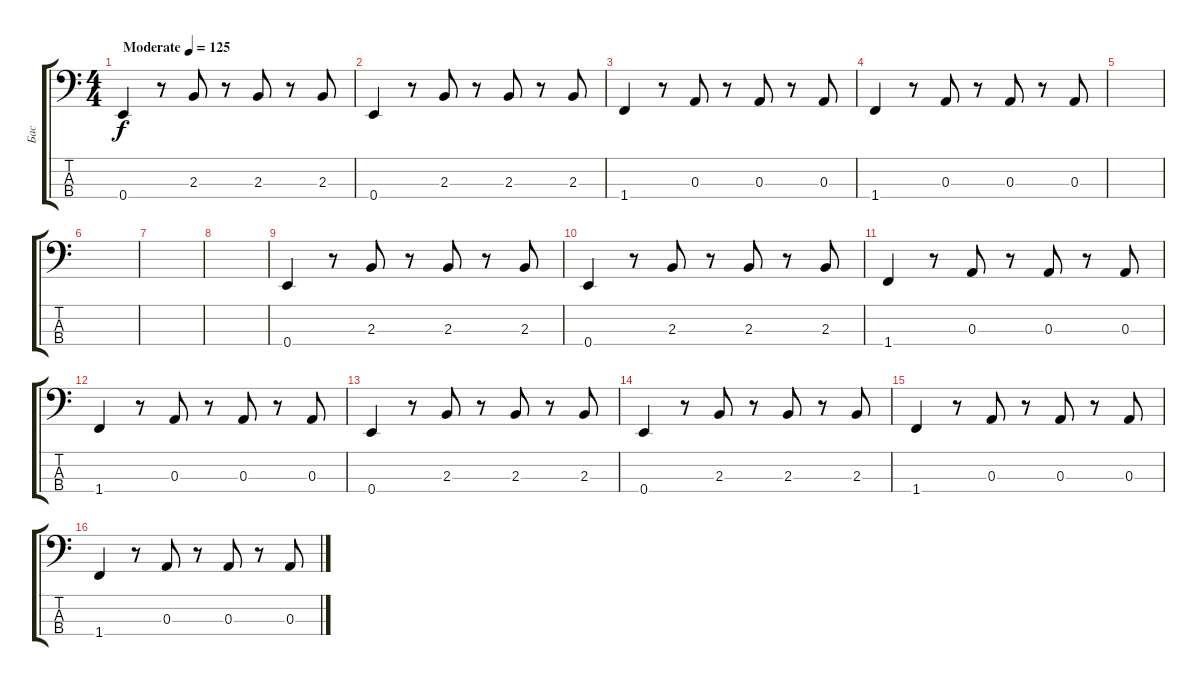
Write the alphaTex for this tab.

\track ("Бас" "Бас") {instrument fretlessbass}
\staff {score tabs}
\tuning (G2 D2 A1 E1) {hide}
\ts (4 4)
\tempo (125 "Moderate")
\clef f4
\ks c
0.4.4{dy f instrument fretlessbass} r.8 2.3.8 r.8 2.3.8 r.8 2.3.8 |
0.4.4{instrument electricbassfinger} r.8 2.3.8 r.8 2.3.8 r.8 2.3.8 |
1.4.4{instrument electricbasspick} r.8 0.3.8 r.8 0.3.8 r.8 0.3.8 |
1.4.4{instrument fretlessbass} r.8 0.3.8 r.8 0.3.8 r.8 0.3.8 |
|
|
|
|
0.4.4 r.8 2.3.8 r.8 2.3.8 r.8 2.3.8 |
0.4.4 r.8 2.3.8 r.8 2.3.8 r.8 2.3.8 |
1.4.4 r.8 0.3.8 r.8 0.3.8 r.8 0.3.8 |
1.4.4 r.8 0.3.8 r.8 0.3.8 r.8 0.3.8 |
0.4.4 r.8 2.3.8 r.8 2.3.8 r.8 2.3.8 |
0.4.4 r.8 2.3.8 r.8 2.3.8 r.8 2.3.8 |
1.4.4 r.8 0.3.8 r.8 0.3.8 r.8 0.3.8 |
1.4.4 r.8 0.3.8 r.8 0.3.8 r.8 0.3.8
